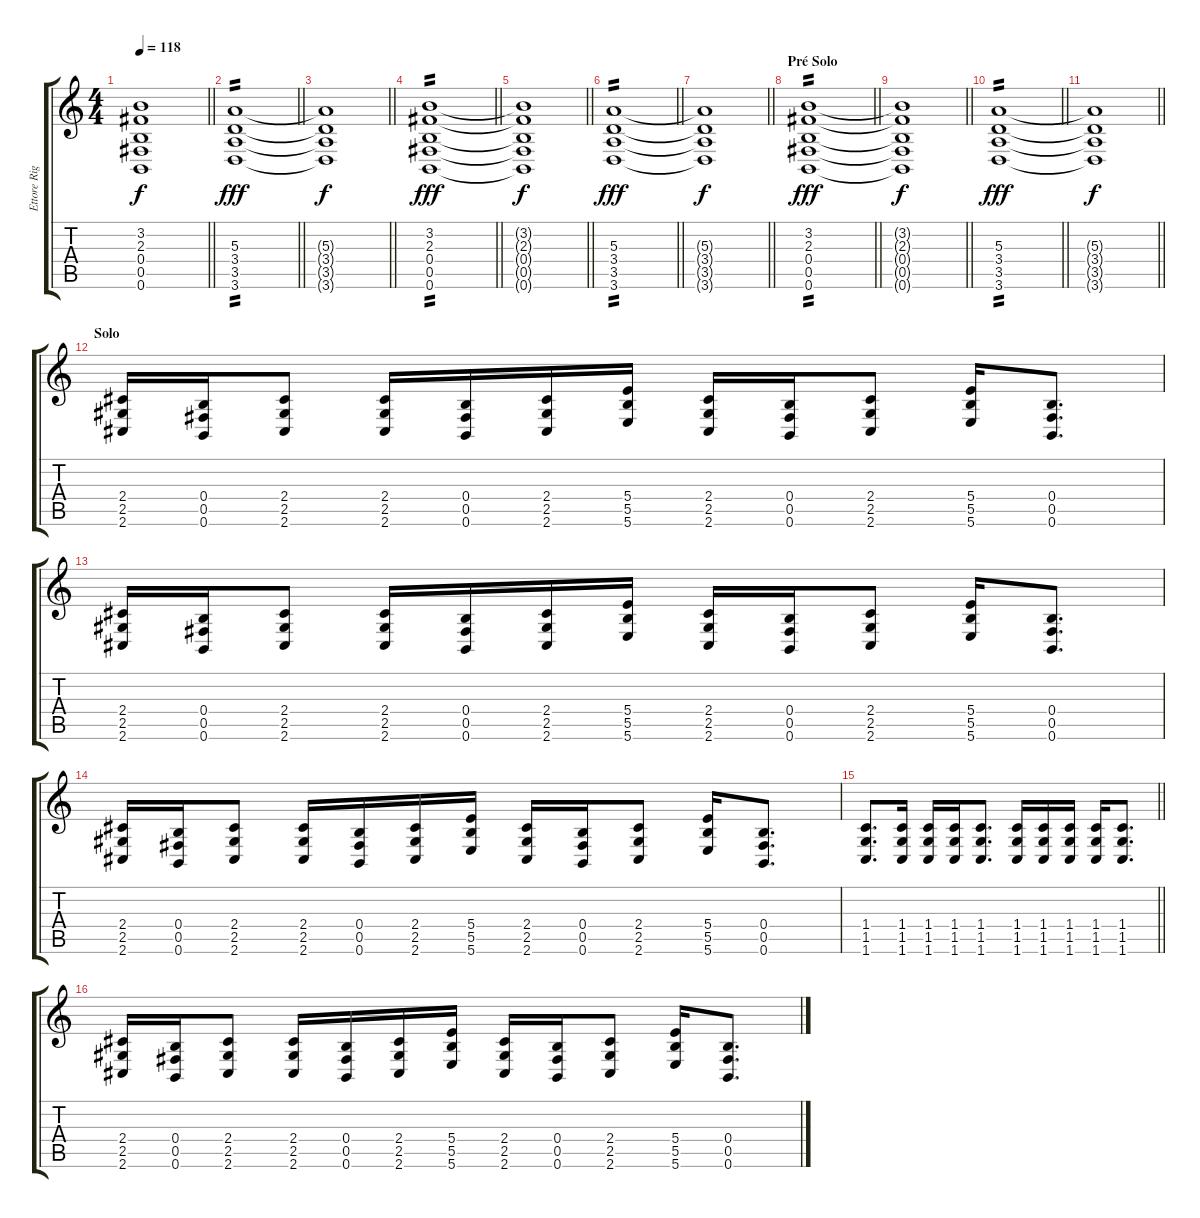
\track ("Ettore Rigotti" "Ettore Rig") {instrument overdrivenguitar}
\staff {score tabs}
\tuning (Db4 Ab3 E3 B2 Gb2 B1) {hide}
\ts (4 4)
\tempo 118
\clef g2
\barLineRight lightlight
\ks c
(3.2{t} 2.3{t} 0.4{t} 0.5{t} 0.6{t}).1{dy f} |
\barLineRight lightlight
(5.3 3.4 3.5 3.6).1{tp 2 dy fff} |
\barLineRight lightlight
(5.3{t} 3.4{t} 3.5{t} 3.6{t}).1{dy f} |
\barLineRight lightlight
(3.2 2.3 0.4 0.5 0.6).1{tp 2 dy fff} |
\barLineRight lightlight
(3.2{t} 2.3{t} 0.4{t} 0.5{t} 0.6{t}).1{dy f} |
\barLineRight lightlight
(5.3 3.4 3.5 3.6).1{tp 2 dy fff} |
\barLineRight lightlight
(5.3{t} 3.4{t} 3.5{t} 3.6{t}).1{dy f} |
\section ("" "Pré Solo")
\barLineRight lightlight
(3.2 2.3 0.4 0.5 0.6).1{tp 2 dy fff} |
\barLineRight lightlight
(3.2{t} 2.3{t} 0.4{t} 0.5{t} 0.6{t}).1{dy f} |
\barLineRight lightlight
(5.3 3.4 3.5 3.6).1{tp 2 dy fff} |
\barLineRight lightlight
(5.3{t} 3.4{t} 3.5{t} 3.6{t}).1{dy f} |
\section ("" "Solo")
(2.4 2.5 2.6).16 (0.4 0.5 0.6).16 (2.4 2.5 2.6).8 (2.4 2.5 2.6).16 (0.4 0.5 0.6).16 (2.4 2.5 2.6).16 (5.4 5.5 5.6).16 (2.4 2.5 2.6).16 (0.4 0.5 0.6).16 (2.4 2.5 2.6).8 (5.4 5.5 5.6).16 (0.4 0.5 0.6).8{d} |
(2.4 2.5 2.6).16 (0.4 0.5 0.6).16 (2.4 2.5 2.6).8 (2.4 2.5 2.6).16 (0.4 0.5 0.6).16 (2.4 2.5 2.6).16 (5.4 5.5 5.6).16 (2.4 2.5 2.6).16 (0.4 0.5 0.6).16 (2.4 2.5 2.6).8 (5.4 5.5 5.6).16 (0.4 0.5 0.6).8{d} |
(2.4 2.5 2.6).16 (0.4 0.5 0.6).16 (2.4 2.5 2.6).8 (2.4 2.5 2.6).16 (0.4 0.5 0.6).16 (2.4 2.5 2.6).16 (5.4 5.5 5.6).16 (2.4 2.5 2.6).16 (0.4 0.5 0.6).16 (2.4 2.5 2.6).8 (5.4 5.5 5.6).16 (0.4 0.5 0.6).8{d} |
\barLineRight lightlight
(1.4 1.5 1.6).8{d} (1.4 1.5 1.6).16 (1.4 1.5 1.6).16 (1.4 1.5 1.6).16 (1.4 1.5 1.6).8{d} (1.4 1.5 1.6).16 (1.4 1.5 1.6).16 (1.4 1.5 1.6).16 (1.4 1.5 1.6).16 (1.4 1.5 1.6).8{d} |
(2.4 2.5 2.6).16 (0.4 0.5 0.6).16 (2.4 2.5 2.6).8 (2.4 2.5 2.6).16 (0.4 0.5 0.6).16 (2.4 2.5 2.6).16 (5.4 5.5 5.6).16 (2.4 2.5 2.6).16 (0.4 0.5 0.6).16 (2.4 2.5 2.6).8 (5.4 5.5 5.6).16 (0.4 0.5 0.6).8{d}
